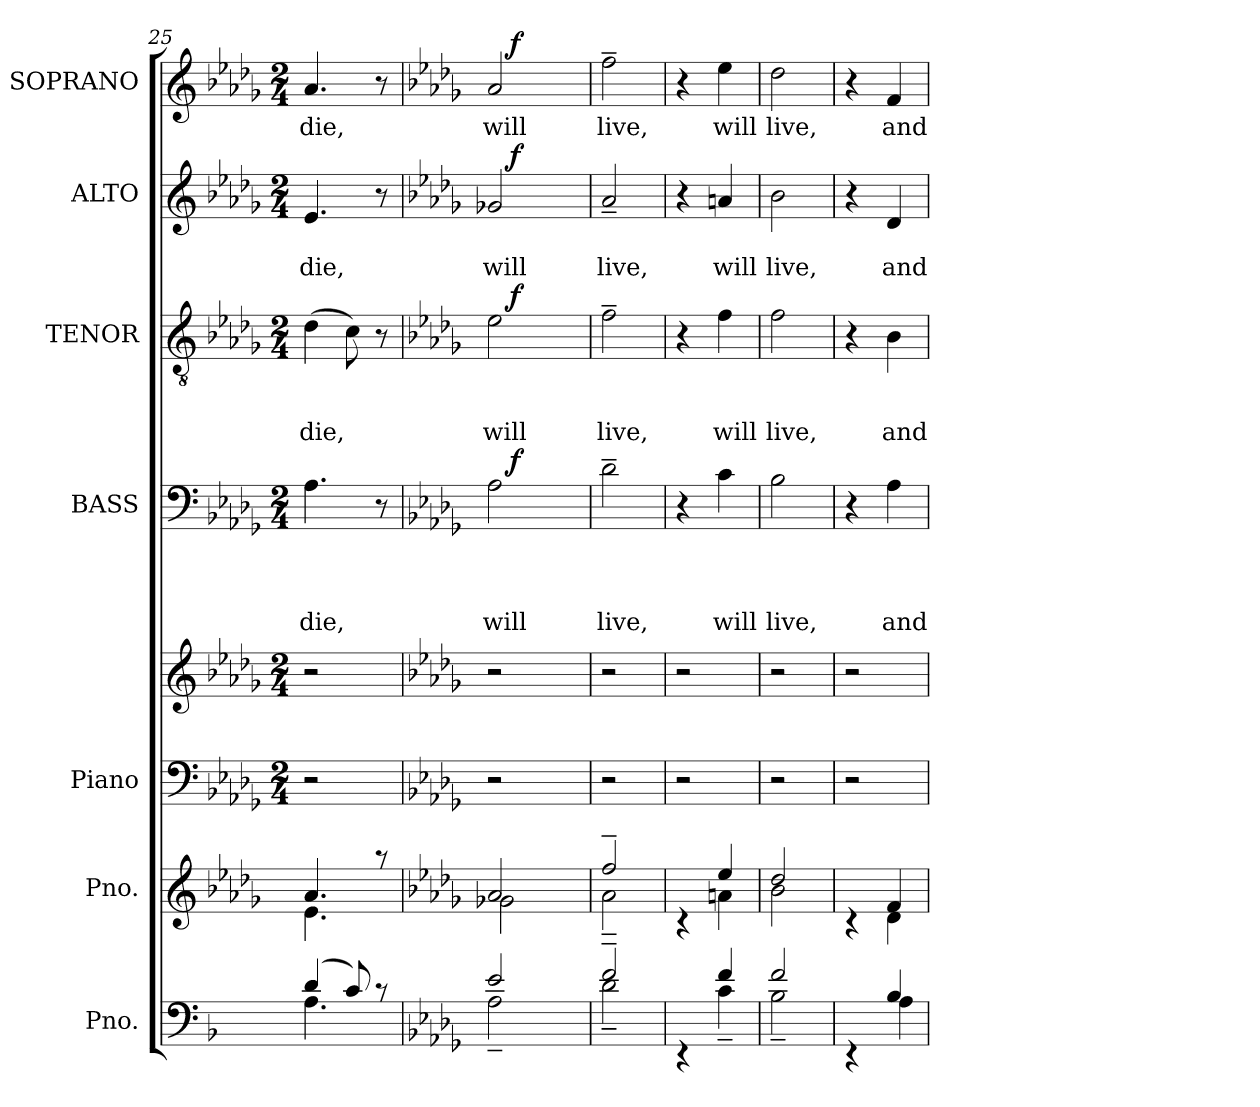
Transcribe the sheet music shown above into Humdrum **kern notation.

**kern	**kern	**kern	**kern	**kern	**text	**text	**text	**text	**dynam	**kern	**text	**text	**text	**dynam	**kern	**text	**text	**dynam	**kern	**text	**dynam
*part7	*part6	*part5	*part5	*part4	*part4	*part4	*part4	*part4	*part4	*part3	*part3	*part3	*part3	*part3	*part2	*part2	*part2	*part2	*part1	*part1	*part1
*staff8	*staff7	*staff6	*staff5	*staff4	*staff4	*staff4	*staff4	*staff4	*staff4	*staff3	*staff3	*staff3	*staff3	*staff3	*staff2	*staff2	*staff2	*staff2	*staff1	*staff1	*staff1
*I"Pno.	*I"Pno.	*I"Piano	*	*I"BASS	*	*	*	*	*	*I"TENOR	*	*	*	*	*I"ALTO	*	*	*	*I"SOPRANO	*	*
*	*	*	*	*I'B.	*	*	*	*	*	*I'T.	*	*	*	*	*I'A.	*	*	*	*I'S.	*	*
*clefF4	*clefG2	*clefF4	*clefG2	*clefF4	*	*	*	*	*	*clefGv2	*	*	*	*	*clefG2	*	*	*	*clefG2	*	*
*k[b-]	*k[b-e-a-d-g-]	*k[b-e-a-d-g-]	*k[b-e-a-d-g-]	*k[b-e-a-d-g-]	*	*	*	*	*	*k[b-e-a-d-g-]	*	*	*	*	*k[b-e-a-d-g-]	*	*	*	*k[b-e-a-d-g-]	*	*
*F:	*D-:	*D-:	*D-:	*D-:	*	*	*	*	*	*D-:	*	*	*	*	*D-:	*	*	*	*D-:	*	*
*	*	*M2/4	*M2/4	*M2/4	*	*	*	*	*	*M2/4	*	*	*	*	*M2/4	*	*	*	*M2/4	*	*
=25	=25	=25	=25	=25	=25	=25	=25	=25	=25	=25	=25	=25	=25	=25	=25	=25	=25	=25	=25	=25	=25
*^	*^	*	*	*	*	*	*	*	*	*	*	*	*	*	*	*	*	*	*	*	*
!	!	!	!	!	!	!	!	!	!	!LO:LY:b	!	!	!	!	!LO:LY:b	!	!	!	!LO:LY:b	!	!	!LO:LY:b	!
(4d/	4.A\	4.a-/	4.e-\	2r	2r	4.A-\	.	.	.	die,	.	(>4d-\	.	.	die,	.	4.e-/	.	die,	.	4.a-/	die,	.
8c/)	.	.	.	.	.	.	.	.	.	.	.	8c\)	.	.	.	.	.	.	.	.	.	.	.
8rc	8ryy	8raa	8ryy	.	.	8r	.	.	.	.	.	8r	.	.	.	.	8r	.	.	.	8r	.	.
!!LO:LB:g=z
=26	=26	=26	=26	=26	=26	=26	=26	=26	=26	=26	=26	=26	=26	=26	=26	=26	=26	=26	=26	=26	=26	=26	=26
*k[b-e-a-d-g-]	*	*	*	*	*	*	*	*	*	*	*	*	*	*	*	*	*	*	*	*	*	*	*
*D-:	*	*	*	*	*	*	*	*	*	*	*	*	*	*	*	*	*	*	*	*	*	*	*
!	!	!	!	!	!	!	!	!	!	!LO:LY:b	!	!	!	!	!LO:LY:b	!	!	!	!LO:LY:b	!	!	!LO:LY:b	!
*	*	*	*	*	*	*^	*	*	*	*	*	*^	*	*	*	*	*^	*	*	*	*^	*	*
2e-/	2A-~<\	2a-/	2g-X\	2r	2r	2A-\	16.ryy	.	.	.	will	.	2e-\	16.ryy	.	.	will	.	2g-X/	16.ryy	.	will	.	2a-/	16.ryy	will	.
!	!	!	!	!	!	!	!	!	!	!	!	!LO:DY:a	!	!	!	!	!	!LO:DY:a	!	!	!	!	!LO:DY:a	!	!	!	!LO:DY:a
.	.	.	.	.	.	.	4ryy	.	.	.	.	f	.	4ryy	.	.	.	f	.	4ryy	.	.	f	.	4ryy	.	f
.	.	.	.	.	.	.	8ryy	.	.	.	.	.	.	8ryy	.	.	.	.	.	8ryy	.	.	.	.	8ryy	.	.
.	.	.	.	.	.	.	32ryy	.	.	.	.	.	.	32ryy	.	.	.	.	.	32ryy	.	.	.	.	32ryy	.	.
=27	=27	=27	=27	=27	=27	=27	=27	=27	=27	=27	=27	=27	=27	=27	=27	=27	=27	=27	=27	=27	=27	=27	=27	=27	=27	=27	=27
!	!	!	!	!	!	!	!	!	!	!	!LO:LY:b	!	!	!	!	!	!LO:LY:b	!	!	!	!	!LO:LY:b	!	!	!	!LO:LY:b	!
*	*	*	*	*	*	*v	*v	*	*	*	*	*	*	*	*	*	*	*	*v	*v	*	*	*	*v	*v	*	*
*	*	*	*	*	*	*	*	*	*	*	*	*v	*v	*	*	*	*	*	*	*	*	*	*	*
2f~>/	2d-~<\	2ff~>/	2a-~<\	2r	2r	2d-~>\	.	.	.	live,	.	2f~>\	.	.	live,	.	2a-~</	.	live,	.	2ff~>\	live,	.
=28	=28	=28	=28	=28	=28	=28	=28	=28	=28	=28	=28	=28	=28	=28	=28	=28	=28	=28	=28	=28	=28	=28	=28
4ryy	4rEE	4ryy	4rc	2r	2r	4r	.	.	.	.	.	4r	.	.	.	.	4r	.	.	.	4r	.	.
!	!	!	!	!	!	!	!	!	!	!LO:LY:b	!	!	!	!	!LO:LY:b	!	!	!	!LO:LY:b	!	!	!LO:LY:b	!
4f/	4c~<\	4ee-/	4an\	.	.	4c\	.	.	.	will	.	4f\	.	.	will	.	4an/	.	will	.	4ee-\	will	.
=29	=29	=29	=29	=29	=29	=29	=29	=29	=29	=29	=29	=29	=29	=29	=29	=29	=29	=29	=29	=29	=29	=29	=29
!	!	!	!	!	!	!	!	!	!	!LO:LY:b	!	!	!	!	!LO:LY:b	!	!	!	!LO:LY:b	!	!	!LO:LY:b	!
2f/	2B-~<\	2dd-/	2b-\	2r	2r	2B-\	.	.	.	live,	.	2f\	.	.	live,	.	2b-\	.	live,	.	2dd-\	live,	.
=30	=30	=30	=30	=30	=30	=30	=30	=30	=30	=30	=30	=30	=30	=30	=30	=30	=30	=30	=30	=30	=30	=30	=30
4ryy	4rEE	4ryy	4rc	2r	2r	4r	.	.	.	.	.	4r	.	.	.	.	4r	.	.	.	4r	.	.
!	!	!	!	!	!	!	!	!	!	!LO:LY:b	!	!	!	!	!LO:LY:b	!	!	!	!LO:LY:b	!	!	!LO:LY:b	!
4B-/	4A-\	4f/	4d-\	.	.	4A-\	.	.	.	and	.	4B-\	.	.	and	.	4d-/	.	and	.	4f/	and	.
*v	*v	*	*	*	*	*	*	*	*	*	*	*	*	*	*	*	*	*	*	*	*	*	*
*	*v	*v	*	*	*	*	*	*	*	*	*	*	*	*	*	*	*	*	*	*	*	*
=	=	=	=	=	=	=	=	=	=	=	=	=	=	=	=	=	=	=	=	=	=
*-	*-	*-	*-	*-	*-	*-	*-	*-	*-	*-	*-	*-	*-	*-	*-	*-	*-	*-	*-	*-	*-
